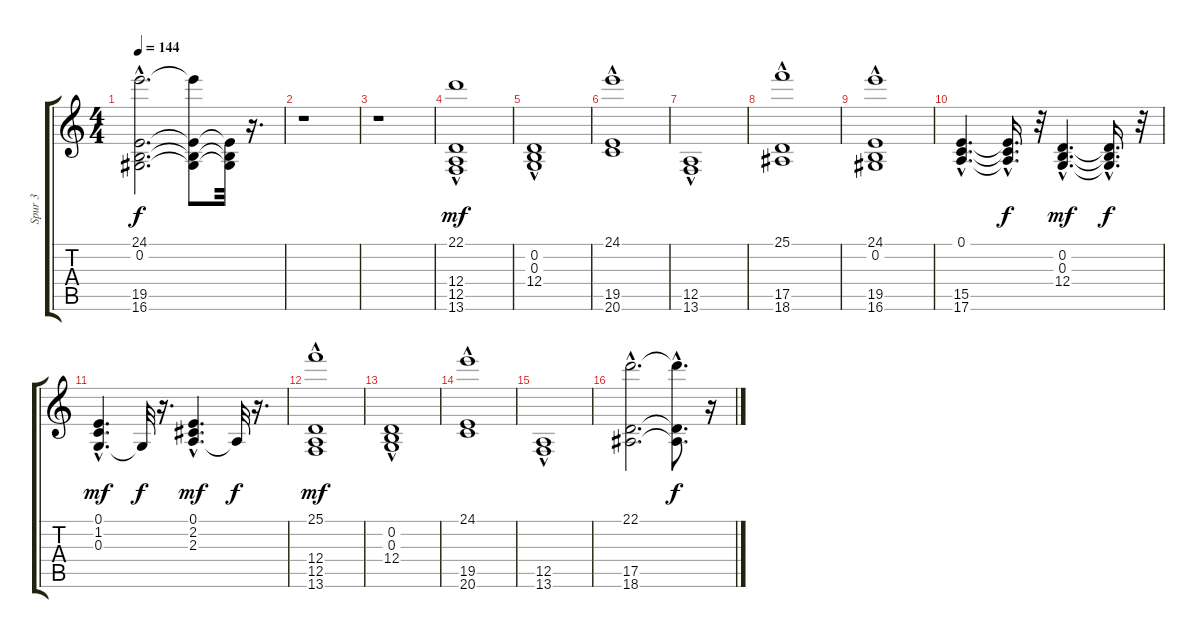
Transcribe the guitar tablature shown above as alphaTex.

\track ("Spur 3" "Spur 3") {instrument stringensemble1}
\staff {score tabs}
\tuning (E4 B3 G3 D3 A2 E2) {hide}
\ts (4 4)
\tempo 144
\clef g2
\ks c
(24.1{hac} 0.2{hac} 19.5{hac} 16.6{hac}).2{d dy f} (24.1{t} 0.2{t} 19.5{t} 16.6{t}).8 (0.2{t} 19.5{t} 16.6{t}).32 r.16{d} |
r.1 |
r.1 |
(22.1 12.4{hac} 12.5{hac} 13.6{hac}).1{dy mf} |
(0.2{hac} 0.3 12.4{hac}).1 |
(24.1 19.5{hac} 20.6).1 |
(12.5{hac} 13.6).1 |
(25.1 17.5{hac} 18.6{hac}).1 |
(24.1 0.2{hac} 19.5{hac} 16.6{hac}).1 |
(0.1{hac} 15.5{hac} 17.6{hac}).4{d} (0.1{t} 15.5{hac t} 17.6{hac t}).16{d dy f} r.32 (0.2{hac} 0.3{hac} 12.4{hac}).4{d dy mf} (0.2{hac t} 0.3{t} 12.4{t}).16{d dy f} r.32 |
(0.1{hac} 1.2 0.3{hac}).4{d dy mf} 0.3{t}.32{dy f} r.16{d} (0.1{hac} 2.2{hac} 2.3{hac}).4{d dy mf} 2.3{t}.32{dy f} r.16{d} |
(25.1 12.4{hac} 12.5{hac} 13.6{hac}).1{dy mf} |
(0.2{hac} 0.3 12.4{hac}).1 |
(24.1 19.5{hac} 20.6).1 |
(12.5{hac} 13.6).1 |
(22.1{hac} 17.5{hac} 18.6{hac}).2{d} (22.1{hac t} 17.5{hac t} 18.6{hac t}).8{d dy f} r.16
